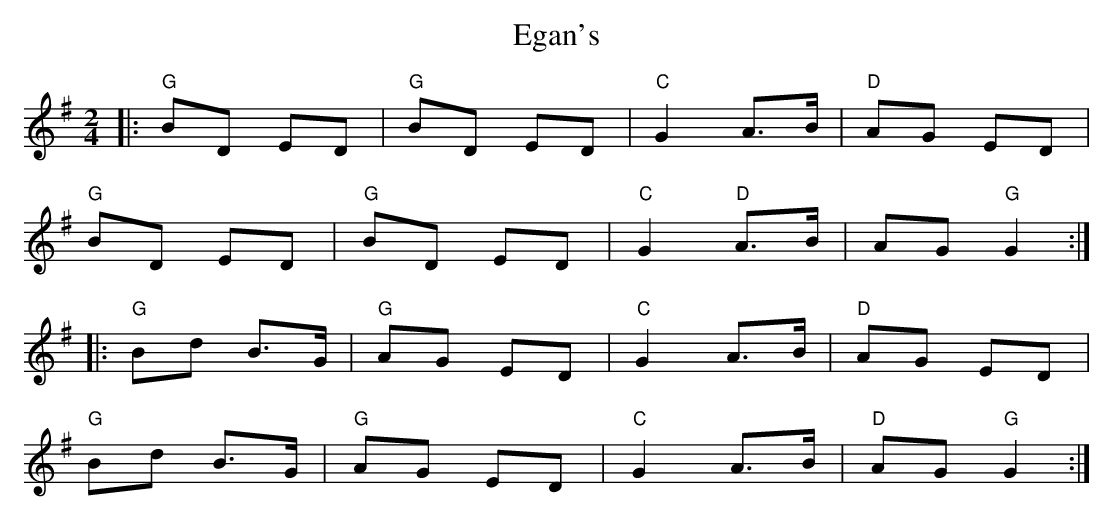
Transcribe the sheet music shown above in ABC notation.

X:1
T: Egan's
M: 2/4
L: 1/8
K: Gmaj
|:"G"BD ED|"G"BD ED|"C"G2 A>B|"D"AG ED|
"G"BD ED|"G"BD ED|"C"G2 "D"A>B|AG "G"G2:|
|:"G"Bd B>G|"G"AG ED|"C"G2 A>B|"D"AG ED|
"G"Bd B>G|"G"AG ED|"C"G2 A>B|"D"AG "G"G2:|
